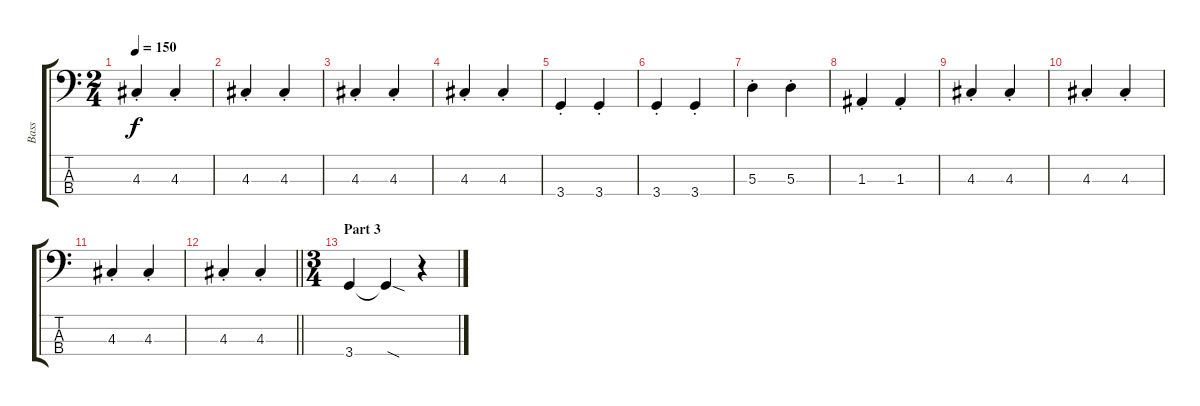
\track ("Bass" "Bass") {instrument electricbassfinger}
\staff {score tabs}
\tuning (G2 D2 A1 E1) {hide}
\ts (2 4)
\tempo 150
\clef f4
\ks c
4.3{st}.4{dy f} 4.3{st}.4 |
4.3{st}.4 4.3{st}.4 |
4.3{st}.4 4.3{st}.4 |
4.3{st}.4 4.3{st}.4 |
3.4{st}.4 3.4{st}.4 |
3.4{st}.4 3.4{st}.4 |
5.3{st}.4 5.3{st}.4 |
1.3{st}.4 1.3{st}.4 |
4.3{st}.4 4.3{st}.4 |
4.3{st}.4 4.3{st}.4 |
4.3{st}.4 4.3{st}.4 |
\barLineRight lightlight
4.3{st}.4 4.3{st}.4 |
\ts (3 4)
\section ("" "Part 3")
3.4.4 3.4{sod t}.4 r.4
